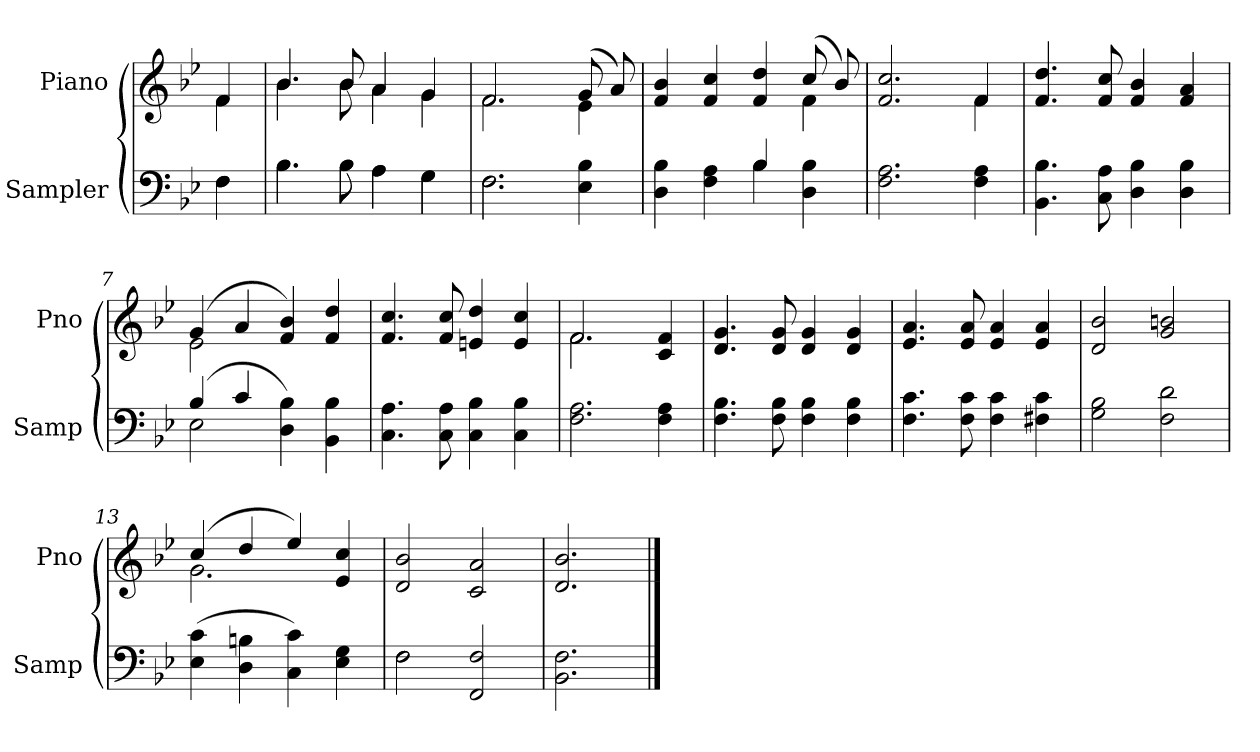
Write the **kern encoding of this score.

**kern	**kern
*part2	*part1
*staff2	*staff1
*I"Sampler	*I"Piano
*I'Samp	*I'Pno
*clefF4	*clefG2
*k[b-e-]	*k[b-e-]
*B-:	*B-:
=1	=1
*^	*^
4F\	4F	4f/	4f
=2	=2	=2	=2
4.B-\	4.B-	4.b-/	4.b-
8B-\	8B-	8b-/	8b-
4A\	4A	4a/	4a
4G\	4G	4g/	4g
=3	=3	=3	=3
2.F\	2.F	2.f/	2.f
4E- 4B-	4ryy	(8g/	4e-
.	.	8a/)	.
=4	=4	=4	=4
4D 4B-	2ryy	4f 4b-	2.ryy
4F 4A	.	4f 4cc	.
4B-/	4B-	4f 4dd	.
4D 4B-	4ryy	(8cc/	4f
.	.	8b-/)	.
*v	*v	*	*
=5	=5	=5
2.F 2.A	2.f 2.cc	2.ryy
4F 4A	4f/	4f
*	*v	*v
=6	=6
4.BB- 4.B-	4.f 4.dd
8C 8A	8f 8cc
4D 4B-	4f 4b-
4D 4B-	4f 4a
=7	=7
*^	*^
(4B-/	2E-	(4g/	2e-
4c/	.	4a/	.
4D\ 4B-\)	2ryy	4f/ 4b-/)	2ryy
4BB- 4B-	.	4f 4dd	.
*v	*v	*	*
*	*v	*v
=8	=8
4.C 4.A	4.f 4.cc
8C 8A	8f 8cc
4C 4B-	4en 4dd
4C 4B-	4e 4cc
=9	=9
*	*^
2.F 2.A	2.f/	2.f
4F 4A	4c 4f	4ryy
*	*v	*v
=10	=10
4.F 4.B-	4.d 4.g
8F 8B-	8d 8g
4F 4B-	4d 4g
4F 4B-	4d 4g
=11	=11
4.F 4.c	4.e- 4.a
8F 8c	8e- 8a
4F 4c	4e- 4a
4F#X 4c	4e- 4a
=12	=12
2G 2B-	2d 2b-
2F 2d	2g 2bn
=13	=13
*	*^
(4E- 4c	(4cc/	2.g
4D 4Bn	4dd/	.
4C 4c)	4ee-/)	.
4E- 4G	4e- 4cc	4ryy
*	*v	*v
=14	=14
*^	*
2F\	2F	2d 2b-
2FF 2F	2ryy	2c 2a
*v	*v	*
=15	=15
2.BB- 2.F	2.d 2.b-
==	==
*-	*-
